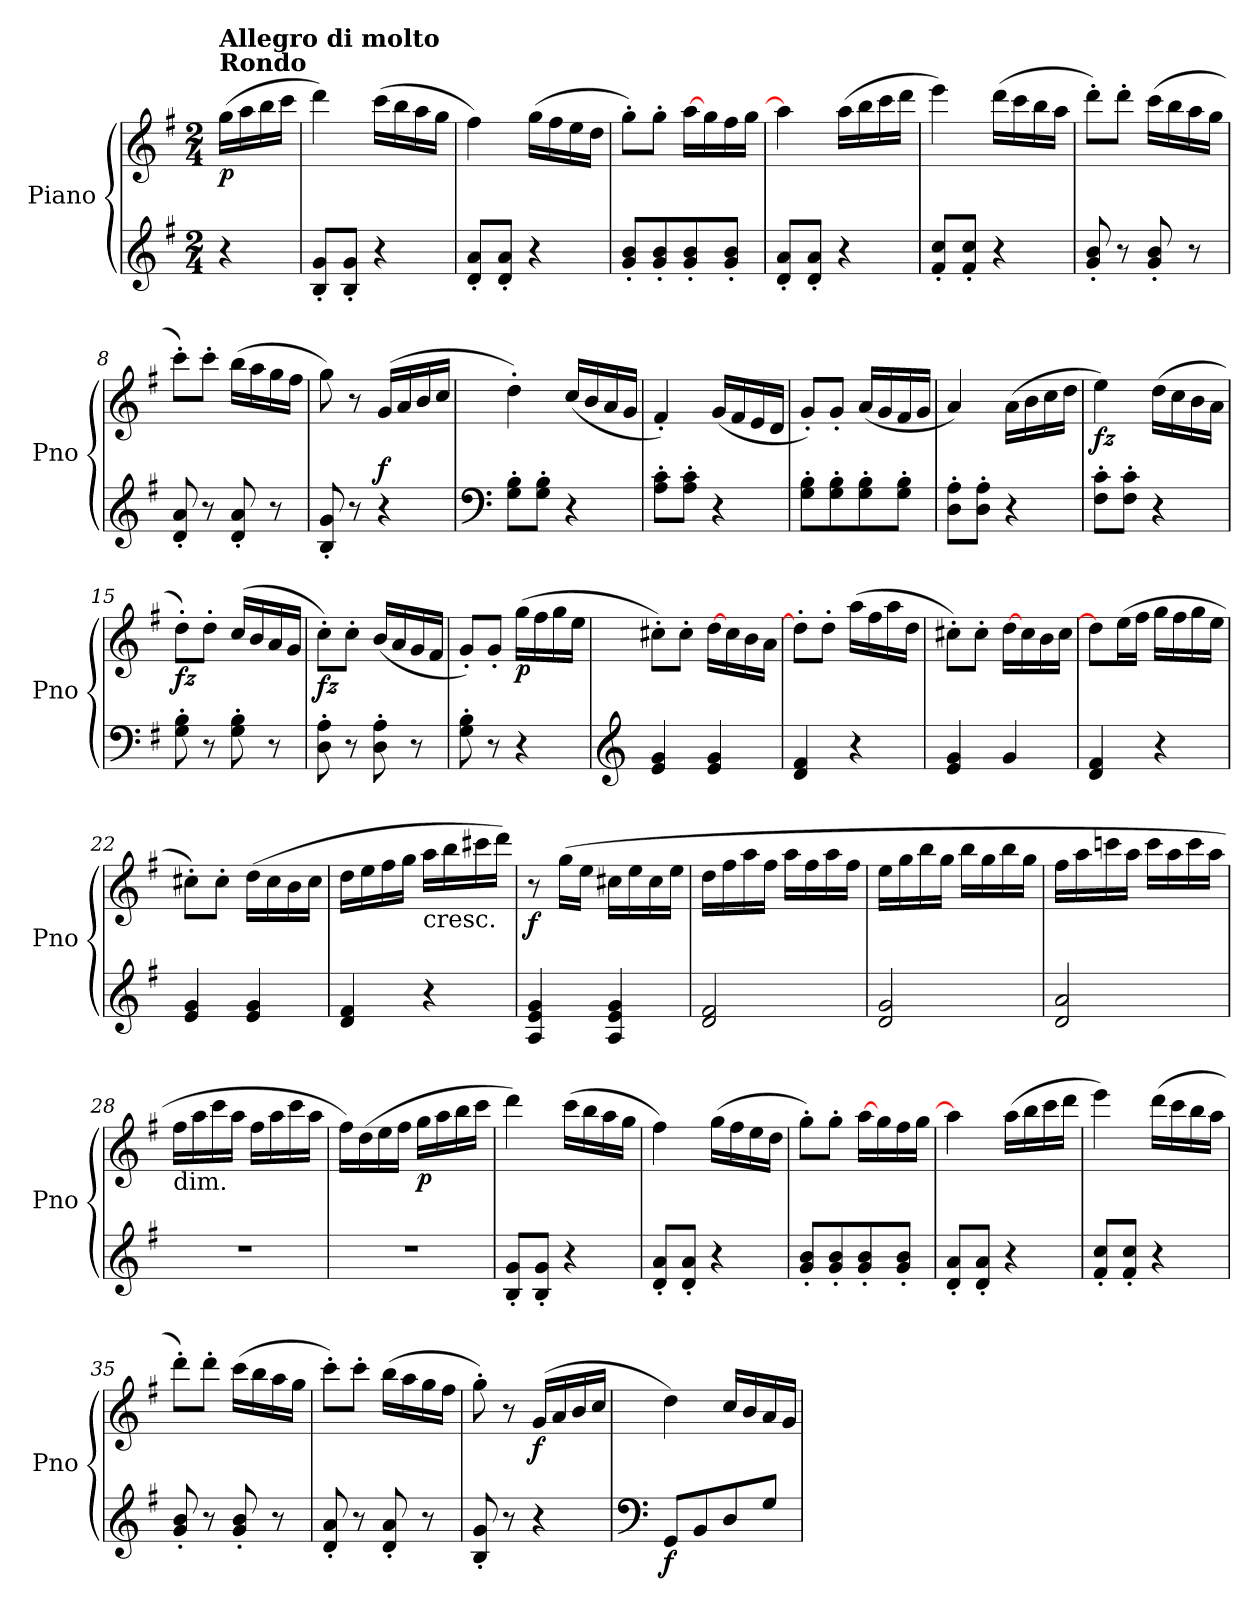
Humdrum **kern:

**kern	**kern	**dynam
*part1	*part1	*part1
*staff2	*staff1	*staff1/2
*I"Piano	*	*
*I'Pno	*	*
*clefG2	*clefG2	*
*k[f#]	*k[f#]	*
*M2/4	*M2/4	*
=1	=1	=1
!	!LO:TX:a:B:t=Rondo	!
!	!LO:TX:a:B:t=Allegro di molto	!
!	!	!LO:DY:b
4r	(>16gg\LL	p
.	16aa\	.
.	16bb\	.
.	16ccc\JJ	.
=2	=2	=2
8B/'< 8g/'<L	4ddd\)	.
8B/' 8g/'J	.	.
4r	(>16ccc\LL	.
.	16bb\	.
.	16aa\	.
.	16gg\JJ	.
=3	=3	=3
8d/'< 8a/'<L	4ff#\)	.
8d/' 8a/'J	.	.
4r	(>16gg\LL	.
.	16ff#\	.
.	16ee\	.
.	16dd\JJ	.
=4	=4	=4
8g/'< 8b/'<L	8gg'\L)	.
8g/' 8b/'	8gg'\J	.
8g/' 8b/'	[16aa\LL	.
.	16gg\	.
8g/' 8b/'J	16ff#\	.
.	16gg\JJ	.
=5	=5	=5
8d/'< 8a/'<L	4aa\]	.
8d/' 8a/'J	.	.
4r	(>16aa\LL	.
.	16bb\	.
.	16ccc\	.
.	16ddd\JJ	.
=6	=6	=6
8f#/'< 8cc/'<L	4eee\)	.
8f#/' 8cc/'J	.	.
4r	(>16ddd\LL	.
.	16ccc\	.
.	16bb\	.
.	16aa\JJ	.
!!LO:LB:g=z
=7	=7	=7
8g/'< 8b/'<	8ddd'\L)	.
8r	8ddd'\J	.
8g/' 8b/'	(>16ccc\LL	.
.	16bb\	.
8r	16aa\	.
.	16gg\JJ	.
=8	=8	=8
8d/<'< 8a/<'<	8ccc'\L)	.
8r	8ccc'\J	.
8d/' 8a/'	(>16bb\LL	.
.	16aa\	.
8r	16gg\	.
.	16ff#\JJ	.
=9	=9	=9
8B/<'< 8g/<'<	8gg\)	.
8r	8r	.
!	!	!LO:DY:a=2
4r	(>16g/LL	f
.	16a/	.
.	16b/	.
.	16cc/JJ	.
=10	=10	=10
*clefF4	*	*
8G\' 8B\'L	4dd'\)	.
8G\' 8B\'J	.	.
4r	(<16cc/LL	.
.	16b/	.
.	16a/	.
.	16g/JJ	.
=11	=11	=11
8A\' 8c\'L	4f#'/)	.
8A\' 8c\'J	.	.
4r	(<16g/LL	.
.	16f#/	.
.	16e/	.
.	16d/JJ	.
=12	=12	=12
8G\'< 8B\'<L	8g'/L)	.
8G\' 8B\'	8g'/J	.
8G\' 8B\'	(<16a/LL	.
.	16g/	.
8G\' 8B\'J	16f#/	.
.	16g/JJ	.
!!LO:LB:g=z
=13	=13	=13
8D\<'< 8A\<'<L	4a/)	.
8D\' 8A\'J	.	.
4r	(>16a\LL	.
.	16b\	.
.	16cc\	.
.	16dd\JJ	.
=14	=14	=14
!	!	!LO:DY:b
8F#\<' 8c\<'L	4ee\)	fz
8F#\' 8c\'J	.	.
4r	(>16dd\LL	.
.	16cc\	.
.	16b\	.
.	16a\JJ	.
=15	=15	=15
!	!	!LO:DY:b
8G\<' 8B\<'	8dd'\L)	fz
8r	8dd'\J	.
8G\' 8B\'	(>16cc/LL	.
.	16b/	.
8r	16a/	.
.	16g/JJ	.
=16	=16	=16
!	!	!LO:DY:b
8D\<'< 8A\<'<	8cc'\L)	fz
8r	8cc'\J	.
8D\' 8A\'	(<16b/LL	.
.	16a/	.
8r	16g/	.
.	16f#/JJ	.
=17	=17	=17
8G\' 8B\'	8g'/L)	.
8r	8g'/J	.
!	!	!LO:DY:b
4r	(>16gg\LL	p
.	16ff#\	.
.	16gg\	.
.	16ee\JJ	.
=18	=18	=18
*clefG2	*	*
4e/< 4g/<	8cc#X'\L)	.
.	8cc#'\J	.
4e/ 4g/	[16dd\LL	.
.	16cc#\	.
.	16b\	.
.	16a\JJ	.
=19	=19	=19
4d/ 4f#/	8dd'\L]	.
.	8dd'\J	.
4r	(>16aa\LL	.
.	16ff#\	.
.	16aa\	.
.	16dd\JJ	.
!!LO:LB:g=z
=20	=20	=20
4e/ 4g/	8cc#X'\L)	.
.	8cc#'\J	.
4g/	[16dd\LL	.
.	16cc#\	.
.	16b\	.
.	16cc#\JJ	.
=21	=21	=21
4d/ 4f#/	8dd\L]	.
.	(>16ee\L	.
.	16ff#\JJ	.
4r	16gg\LL	.
.	16ff#\	.
.	16gg\	.
.	16ee\JJ	.
=22	=22	=22
4e/ 4g/	8cc#X'\L)	.
.	8cc#'\J	.
4e/ 4g/	(>16dd\LL	.
.	16cc#\	.
.	16b\	.
.	16cc#\JJ	.
=23	=23	=23
4d/ 4f#/	16dd\LL	.
.	16ee\	.
.	16ff#\	.
.	16gg\JJ	.
!	!LO:TX:b:t=cresc.	!
4r	16aa\LL	.
.	16bb\	.
.	16ccc#X\	.
.	16ddd\JJ)	.
=24	=24	=24
!	!	!LO:DY:b
4A/ 4e/ 4g/	8r	f
.	(>16gg\LL	.
.	16ee\JJ	.
4A/ 4e/ 4g/	16cc#X\LL	.
.	16ee\	.
.	16cc#\	.
.	16ee\JJ	.
!!LO:LB:g=z
=25	=25	=25
2d/< 2f#/<	16dd\LL	.
.	16ff#\	.
.	16aa\	.
.	16ff#\JJ	.
.	16aa\LL	.
.	16ff#\	.
.	16aa\	.
.	16ff#\JJ	.
=26	=26	=26
2d/ 2g/	16ee\LL	.
.	16gg\	.
.	16bb\	.
.	16gg\JJ	.
.	16bb\LL	.
.	16gg\	.
.	16bb\	.
.	16gg\JJ	.
=27	=27	=27
2d/ 2a/	16ff#\LL	.
.	16aa\	.
.	16cccn\	.
.	16aa\JJ	.
.	16ccc\LL	.
.	16aa\	.
.	16ccc\	.
.	16aa\JJ	.
=28	=28	=28
!	!LO:TX:b:t=dim.	!
2r	16ff#\LL	.
.	16aa\	.
.	16ccc\	.
.	16aa\JJ	.
.	16ff#\LL	.
.	16aa\	.
.	16ccc\	.
.	16aa\JJ	.
=29	=29	=29
2r	16ff#\LL)	.
.	(>16dd\	.
.	16ee\	.
.	16ff#\JJ	.
!	!	!LO:DY:b
.	16gg\LL	p
.	16aa\	.
.	16bb\	.
.	16ccc\JJ	.
!!LO:PB:g=z
=30	=30	=30
8B/'< 8g/'<L	4ddd\)	.
8B/' 8g/'J	.	.
4r	(>16ccc\LL	.
.	16bb\	.
.	16aa\	.
.	16gg\JJ	.
=31	=31	=31
8d/'< 8a/'<L	4ff#\)	.
8d/' 8a/'J	.	.
4r	(>16gg\LL	.
.	16ff#\	.
.	16ee\	.
.	16dd\JJ	.
=32	=32	=32
8g/' 8b/'L	8gg'\L)	.
8g/' 8b/'	8gg'\J	.
8g/' 8b/'	[16aa\LL	.
.	16gg\	.
8g/' 8b/'J	16ff#\	.
.	16gg\JJ	.
=33	=33	=33
8d/' 8a/'L	4aa\]	.
8d/' 8a/'J	.	.
4r	(>16aa\LL	.
.	16bb\	.
.	16ccc\	.
.	16ddd\JJ	.
=34	=34	=34
8f#/<' 8cc/<'L	4eee\)	.
8f#/' 8cc/'J	.	.
4r	(>16ddd\LL	.
.	16ccc\	.
.	16bb\	.
.	16aa\JJ	.
=35	=35	=35
8g/' 8b/'	8ddd'\L)	.
8r	8ddd'\J	.
8g/' 8b/'	(>16ccc\LL	.
.	16bb\	.
8r	16aa\	.
.	16gg\JJ	.
!!LO:LB:g=z
=36	=36	=36
8d/'< 8a/'<	8ccc'\L)	.
8r	8ccc'\J	.
8d/' 8a/'	(>16bb\LL	.
.	16aa\	.
8r	16gg\	.
.	16ff#\JJ	.
=37	=37	=37
8B/'< 8g/'<	8gg'\)	.
8r	8r	.
!	!	!LO:DY:b
4r	(>16g/LL	f
.	16a/	.
.	16b/	.
.	16cc/JJ	.
=38	=38	=38
*clefF4	*	*
!	!	!LO:DY:b=2
8GG/L	4dd\)	f
8BB</	.	.
8D/	16cc/LL	.
.	16b/	.
8G/J	16a/	.
.	16g/JJ	.
=	=	=
*-	*-	*-
